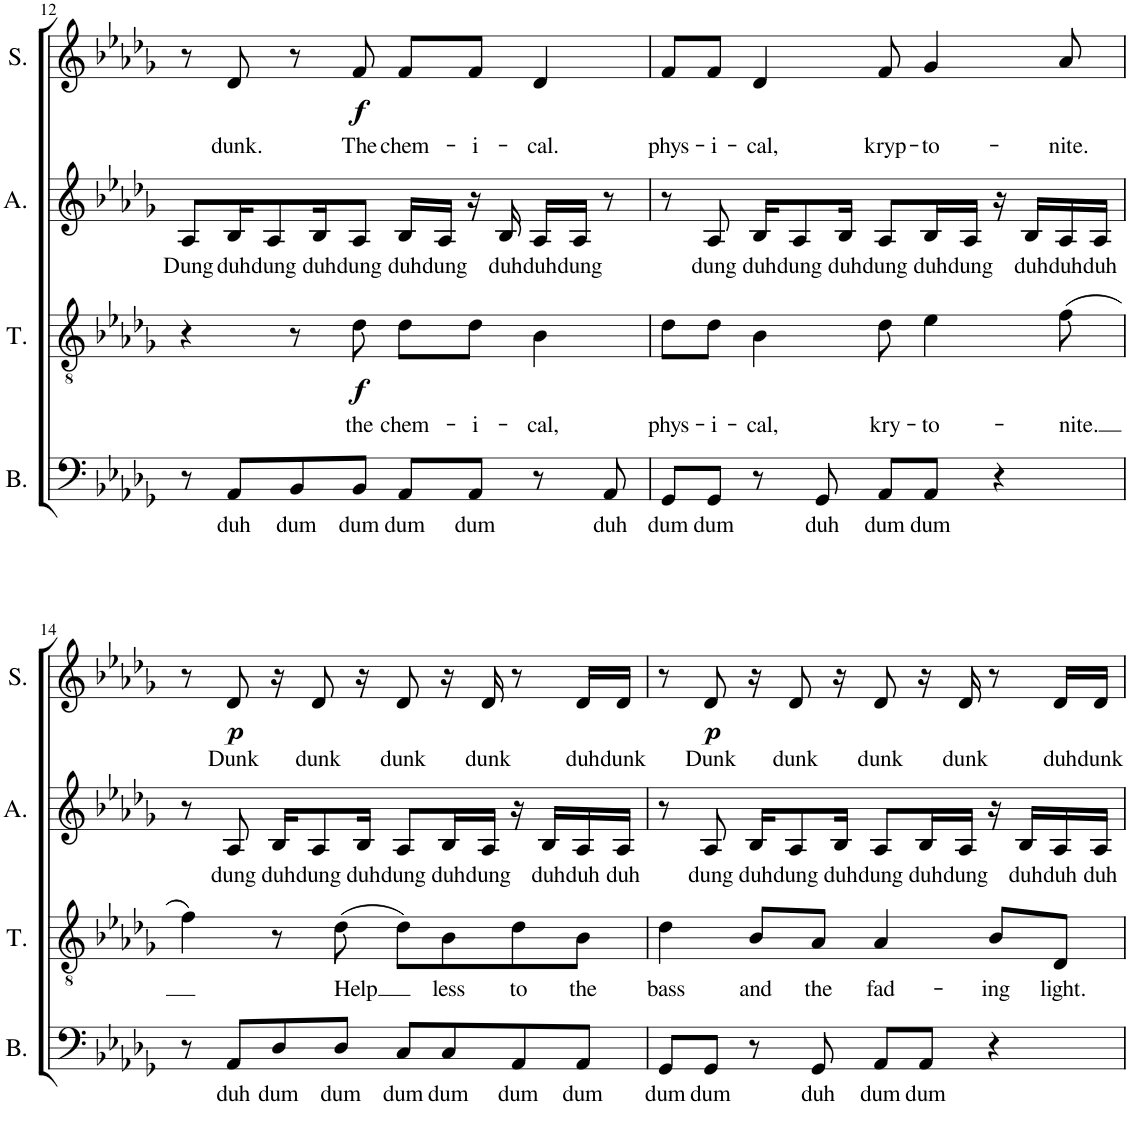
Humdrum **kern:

**kern	**text	**kern	**text	**dynam	**kern	**text	**kern	**text	**dynam
*part4	*part4	*part3	*part3	*part3	*part2	*part2	*part1	*part1	*part1
*staff4	*staff4	*staff3	*staff3	*staff3	*staff2	*staff2	*staff1	*staff1	*staff1
*I"Bass	*	*I"Tenor	*	*	*I"Alto	*	*I"Soprano	*	*
*I'B.	*	*I'T.	*	*	*I'A.	*	*I'S.	*	*
!!LO:PB:g=z
*clefF4	*	*clefGv2	*	*	*clefG2	*	*clefG2	*	*
*k[b-e-a-d-g-]	*	*k[b-e-a-d-g-]	*	*	*k[b-e-a-d-g-]	*	*k[b-e-a-d-g-]	*	*
*M4/4	*	*M4/4	*	*	*M4/4	*	*M4/4	*	*
=12	=12	=12	=12	=12	=12	=12	=12	=12	=12
!	!	!	!	!	!	!LO:LY:b	!	!	!
8r	.	4r	.	.	8A-/L	Dung	8r	.	.
!	!LO:LY:b	!	!	!	!	!LO:LY:b	!	!LO:LY:b	!
8AA-/L	duh	.	.	.	16B-/K	duh	8d-/	dunk.	.
!	!	!	!	!	!	!LO:LY:b	!	!	!
.	.	.	.	.	8A-/	dung	.	.	.
!	!LO:LY:b	!	!	!	!	!	!	!	!
8BB-/	dum	8r	.	.	.	.	8r	.	.
!	!	!	!	!	!	!LO:LY:b	!	!	!
.	.	.	.	.	16B-/K	duh	.	.	.
!	!LO:LY:b	!	!LO:LY:b	!LO:DY:b	!	!LO:LY:b	!	!LO:LY:b	!LO:DY:b
8BB-/J	dum	8d-\	the	f	8A-/J	dung	8f/	The	f
!	!LO:LY:b	!	!LO:LY:b	!	!	!LO:LY:b	!	!LO:LY:b	!
8AA-/L	dum	8d-\L	chem-	.	16B-/LL	duh	8f/L	chem-	.
!	!	!	!	!	!	!LO:LY:b	!	!	!
.	.	.	.	.	16A-/JJ	dung	.	.	.
!	!LO:LY:b	!	!LO:LY:b	!	!	!	!	!LO:LY:b	!
8AA-/J	dum	8d-\J	-i-	.	16r	.	8f/J	-i-	.
!	!	!	!	!	!	!LO:LY:b	!	!	!
.	.	.	.	.	16B-/	duh	.	.	.
!	!	!	!LO:LY:b	!	!	!LO:LY:b	!	!LO:LY:b	!
8r	.	4B-\	-cal,	.	16A-/LL	duh	4d-/	-cal.	.
!	!	!	!	!	!	!LO:LY:b	!	!	!
.	.	.	.	.	16A-/JJ	dung	.	.	.
!	!LO:LY:b	!	!	!	!	!	!	!	!
8AA-/	duh	.	.	.	8r	.	.	.	.
=13	=13	=13	=13	=13	=13	=13	=13	=13	=13
!	!LO:LY:b	!	!LO:LY:b	!	!	!	!	!LO:LY:b	!
8GG-/L	dum	8d-\L	phys-	.	8r	.	8f/L	phys-	.
!	!LO:LY:b	!	!LO:LY:b	!	!	!LO:LY:b	!	!LO:LY:b	!
8GG-/J	dum	8d-\J	-i-	.	8A-/	dung	8f/J	-i-	.
!	!	!	!LO:LY:b	!	!	!LO:LY:b	!	!LO:LY:b	!
8r	.	4B-\	-cal,	.	16B-/KL	duh	4d-/	-cal,	.
!	!	!	!	!	!	!LO:LY:b	!	!	!
.	.	.	.	.	8A-/	dung	.	.	.
!	!LO:LY:b	!	!	!	!	!	!	!	!
8GG-/	duh	.	.	.	.	.	.	.	.
!	!	!	!	!	!	!LO:LY:b	!	!	!
.	.	.	.	.	16B-/Jk	duh	.	.	.
!	!LO:LY:b	!	!LO:LY:b	!	!	!LO:LY:b	!	!LO:LY:b	!
8AA-/L	dum	8d-\	kry-	.	8A-/L	dung	8f/	kryp-	.
!	!LO:LY:b	!	!LO:LY:b	!	!	!LO:LY:b	!	!LO:LY:b	!
8AA-/J	dum	4e-\	-to-	.	16B-/L	duh	4g-/	-to-	.
!	!	!	!	!	!	!LO:LY:b	!	!	!
.	.	.	.	.	16A-/JJ	dung	.	.	.
4r	.	.	.	.	16r	.	.	.	.
!	!	!	!	!	!	!LO:LY:b	!	!	!
.	.	.	.	.	16B-/LL	duh	.	.	.
!	!	!	!LO:LY:b	!	!	!LO:LY:b	!	!LO:LY:b	!
.	.	(8f\	-nite.	.	16A-/	duh	8a-/	-nite.	.
!	!	!	!	!	!	!LO:LY:b	!	!	!
.	.	.	.	.	16A-/JJ	duh	.	.	.
!!LO:LB:g=z
=14	=14	=14	=14	=14	=14	=14	=14	=14	=14
8r	.	4f\)	.	.	8r	.	8r	.	.
!	!LO:LY:b	!	!	!	!	!LO:LY:b	!	!LO:LY:b	!LO:DY:b
8AA-/L	duh	.	.	.	8A-/	dung	8d-/	Dunk	p
!	!LO:LY:b	!	!	!	!	!LO:LY:b	!	!	!
8D-/	dum	8r	.	.	16B-/KL	duh	16r	.	.
!	!	!	!	!	!	!LO:LY:b	!	!LO:LY:b	!
.	.	.	.	.	8A-/	dung	8d-/	dunk	.
!	!LO:LY:b	!	!LO:LY:b	!	!	!	!	!	!
8D-/J	dum	(8d-\	Help	.	.	.	.	.	.
!	!	!	!	!	!	!LO:LY:b	!	!	!
.	.	.	.	.	16B-/Jk	duh	16r	.	.
!	!LO:LY:b	!	!	!	!	!LO:LY:b	!	!LO:LY:b	!
8C/L	dum	8d-\L)	.	.	8A-/L	dung	8d-/	dunk	.
!	!LO:LY:b	!	!LO:LY:b	!	!	!LO:LY:b	!	!	!
8C/	dum	8B-\	less	.	16B-/L	duh	16r	.	.
!	!	!	!	!	!	!LO:LY:b	!	!LO:LY:b	!
.	.	.	.	.	16A-/JJ	dung	16d-/	dunk	.
!	!LO:LY:b	!	!LO:LY:b	!	!	!	!	!	!
8AA-/	dum	8d-\	to	.	16r	.	8r	.	.
!	!	!	!	!	!	!LO:LY:b	!	!	!
.	.	.	.	.	16B-/LL	duh	.	.	.
!	!LO:LY:b	!	!LO:LY:b	!	!	!LO:LY:b	!	!LO:LY:b	!
8AA-/J	dum	8B-\J	the	.	16A-/	duh	16d-/LL	duh	.
!	!	!	!	!	!	!LO:LY:b	!	!LO:LY:b	!
.	.	.	.	.	16A-/JJ	duh	16d-/JJ	dunk	.
=15	=15	=15	=15	=15	=15	=15	=15	=15	=15
!	!LO:LY:b	!	!LO:LY:b	!	!	!	!	!	!
8GG-/L	dum	4d-\	bass	.	8r	.	8r	.	.
!	!LO:LY:b	!	!	!	!	!LO:LY:b	!	!LO:LY:b	!LO:DY:b
8GG-/J	dum	.	.	.	8A-/	dung	8d-/	Dunk	p
!	!	!	!LO:LY:b	!	!	!LO:LY:b	!	!	!
8r	.	8B-/L	and	.	16B-/KL	duh	16r	.	.
!	!	!	!	!	!	!LO:LY:b	!	!LO:LY:b	!
.	.	.	.	.	8A-/	dung	8d-/	dunk	.
!	!LO:LY:b	!	!LO:LY:b	!	!	!	!	!	!
8GG-/	duh	8A-/J	the	.	.	.	.	.	.
!	!	!	!	!	!	!LO:LY:b	!	!	!
.	.	.	.	.	16B-/Jk	duh	16r	.	.
!	!LO:LY:b	!	!LO:LY:b	!	!	!LO:LY:b	!	!LO:LY:b	!
8AA-/L	dum	4A-/	fad-	.	8A-/L	dung	8d-/	dunk	.
!	!LO:LY:b	!	!	!	!	!LO:LY:b	!	!	!
8AA-/J	dum	.	.	.	16B-/L	duh	16r	.	.
!	!	!	!	!	!	!LO:LY:b	!	!LO:LY:b	!
.	.	.	.	.	16A-/JJ	dung	16d-/	dunk	.
!	!	!	!LO:LY:b	!	!	!	!	!	!
4r	.	8B-/L	-ing	.	16r	.	8r	.	.
!	!	!	!	!	!	!LO:LY:b	!	!	!
.	.	.	.	.	16B-/LL	duh	.	.	.
!	!	!	!LO:LY:b	!	!	!LO:LY:b	!	!LO:LY:b	!
.	.	8D-/J	light.	.	16A-/	duh	16d-/LL	duh	.
!	!	!	!	!	!	!LO:LY:b	!	!LO:LY:b	!
.	.	.	.	.	16A-/JJ	duh	16d-/JJ	dunk	.
=	=	=	=	=	=	=	=	=	=
*-	*-	*-	*-	*-	*-	*-	*-	*-	*-
